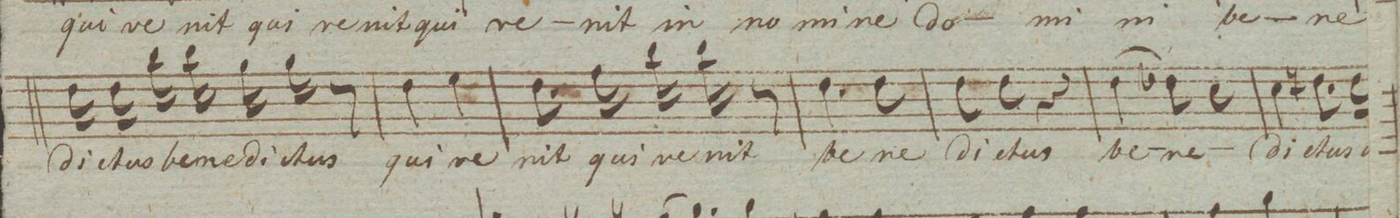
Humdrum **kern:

**kern	**text	**dynam
*I"Alto.	*	*
*clefC3	*	*
*k[f#c#g#]	*	*
*M2/4	*	*
16e\	-di-	.
16e\	-ctus	.
16cc#\	be-	.
16cc#\	-ne-	.
16a\	-di-	.
16a\	-ctus	.
8r	.	.
=16	=16	=16
4e\	qui	.
4f#\	ve-	.
=17	=17	=17
8.e\	-nit	.
16g#\	qui	.
16cc#\	ve-	.
16cc#\	-nit	.
8r	.	.
=18	=18	=18
4.e\	be-	.
8e\	-ne-	.
=19	=19	=19
8e\	-di-	.
8e\	-ctus	.
4r	.	.
=20	=20	=20
(4e\	be-	.
8e-X\)	.	.
8d\	-ne-	.
=21	=21	=21
4d\	-di-	.
8.en\	-ctus	.
16e\	in	.
=22	=22	=22
*-	*-	*-
